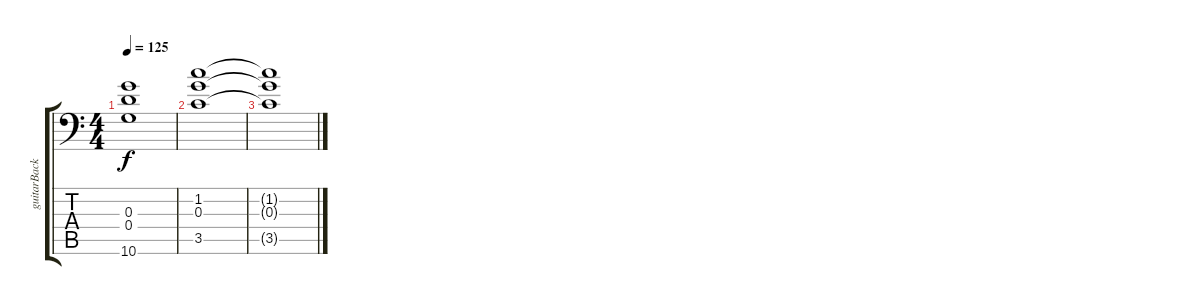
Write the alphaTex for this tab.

\track ("guitarBack" "guitarBack") {instrument distortionguitar}
\staff {score tabs}
\tuning (C5 B3 G3 D3 A2 A1) {hide}
\ts (4 4)
\tempo 125
\clef f4
\ks c
(0.3 0.4 10.6).1{dy f} |
(1.2 0.3 3.5).1 |
(1.2{t} 0.3{t} 3.5{t}).1
